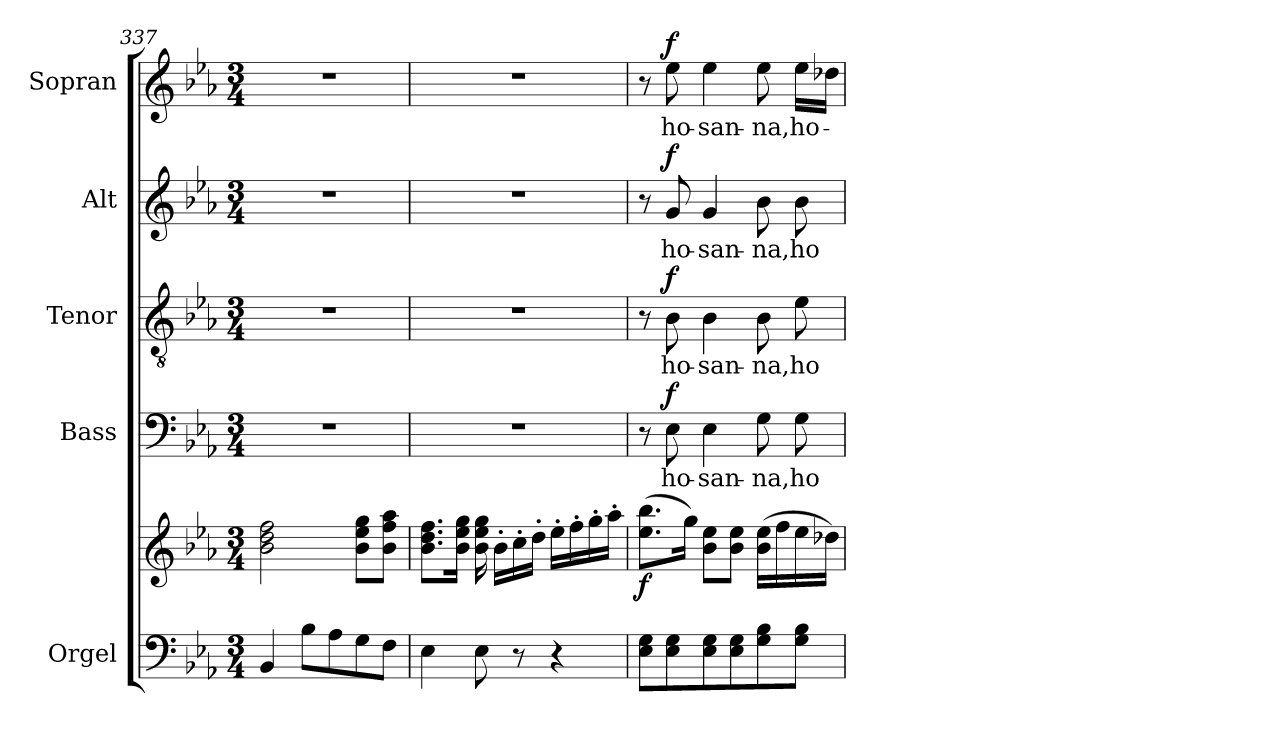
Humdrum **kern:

**kern	**kern	**dynam	**kern	**text	**dynam	**kern	**text	**dynam	**kern	**text	**dynam	**kern	**text	**dynam
*part5	*part5	*part5	*part4	*part4	*part4	*part3	*part3	*part3	*part2	*part2	*part2	*part1	*part1	*part1
*staff6	*staff5	*staff5/6	*staff4	*staff4	*staff4	*staff3	*staff3	*staff3	*staff2	*staff2	*staff2	*staff1	*staff1	*staff1
*I"Orgel	*	*	*I"Bass	*	*	*I"Tenor	*	*	*I"Alt	*	*	*I"Sopran	*	*
*I'Org.	*	*	*I'B.	*	*	*I'T.	*	*	*I'A.	*	*	*I'S.	*	*
*clefF4	*clefG2	*	*clefF4	*	*	*clefGv2	*	*	*clefG2	*	*	*clefG2	*	*
*k[b-e-a-]	*k[b-e-a-]	*	*k[b-e-a-]	*	*	*k[b-e-a-]	*	*	*k[b-e-a-]	*	*	*k[b-e-a-]	*	*
*E-:	*E-:	*	*E-:	*	*	*E-:	*	*	*E-:	*	*	*E-:	*	*
*M3/4	*M3/4	*	*M3/4	*	*	*M3/4	*	*	*M3/4	*	*	*M3/4	*	*
=337	=337	=337	=337	=337	=337	=337	=337	=337	=337	=337	=337	=337	=337	=337
4BB-/	2b-\ 2dd\ 2ff\	.	2.r	.	.	2.r	.	.	2.r	.	.	2.r	.	.
8B-\L	.	.	.	.	.	.	.	.	.	.	.	.	.	.
8A-\	.	.	.	.	.	.	.	.	.	.	.	.	.	.
8G\	8b-\ 8ee-\ 8gg\L	.	.	.	.	.	.	.	.	.	.	.	.	.
8F\J	8b-\ 8ff\ 8aa-\J	.	.	.	.	.	.	.	.	.	.	.	.	.
=338	=338	=338	=338	=338	=338	=338	=338	=338	=338	=338	=338	=338	=338	=338
4E-\	8.b-\ 8.dd\ 8.ff\L	.	2.r	.	.	2.r	.	.	2.r	.	.	2.r	.	.
.	16b-\ 16ee-\ 16gg\Jk	.	.	.	.	.	.	.	.	.	.	.	.	.
8E-\	16b-\ 16ee-\ 16gg\	.	.	.	.	.	.	.	.	.	.	.	.	.
.	16b-'>\LL	.	.	.	.	.	.	.	.	.	.	.	.	.
8r	16cc'>\	.	.	.	.	.	.	.	.	.	.	.	.	.
.	16dd'>\JJ	.	.	.	.	.	.	.	.	.	.	.	.	.
4r	16ee-'>\LL	.	.	.	.	.	.	.	.	.	.	.	.	.
.	16ff'>\	.	.	.	.	.	.	.	.	.	.	.	.	.
.	16gg'>\	.	.	.	.	.	.	.	.	.	.	.	.	.
.	16aa-'>\JJ	.	.	.	.	.	.	.	.	.	.	.	.	.
!!LO:LB:g=z
=339	=339	=339	=339	=339	=339	=339	=339	=339	=339	=339	=339	=339	=339	=339
!	!	!LO:DY:b	!	!	!	!	!	!	!	!	!	!	!	!
8E-\ 8G\L	(>8.ee-\ 8.bb-\L	f	8r	.	.	8r	.	.	8r	.	.	8r	.	.
!	!	!	!	!LO:LY:b	!LO:DY:a	!	!LO:LY:b	!LO:DY:a	!	!LO:LY:b	!LO:DY:a	!	!LO:LY:b	!LO:DY:a
8E-\ 8G\	.	.	8E-\	ho-	f	8B-\	ho-	f	8g/	ho-	f	8ee-\	ho-	f
.	16gg\Jk)	.	.	.	.	.	.	.	.	.	.	.	.	.
!	!	!	!	!LO:LY:b	!	!	!LO:LY:b	!	!	!LO:LY:b	!	!	!LO:LY:b	!
8E-\ 8G\	8b-\ 8ee-\L	.	4E-\	-san-	.	4B-\	-san-	.	4g/	-san-	.	4ee-\	-san-	.
8E-\ 8G\	8b-\ 8ee-\J	.	.	.	.	.	.	.	.	.	.	.	.	.
!	!	!	!	!LO:LY:b	!	!	!LO:LY:b	!	!	!LO:LY:b	!	!	!LO:LY:b	!
8G\ 8B-\	(>16b-\ 16ee-\LL	.	8G\	-na,	.	8B-\	-na,	.	8b-\	-na,	.	8ee-\	-na,	.
.	16ff\	.	.	.	.	.	.	.	.	.	.	.	.	.
!	!	!	!	!LO:LY:b	!	!	!LO:LY:b	!	!	!LO:LY:b	!	!	!LO:LY:b	!
8G\ 8B-\J	16ee-\	.	8G\	ho-	.	8e-\	ho-	.	8b-\	ho-	.	16ee-\LL	ho-	.
.	16dd-X\JJ)	.	.	.	.	.	.	.	.	.	.	16dd-X\JJ	.	.
=	=	=	=	=	=	=	=	=	=	=	=	=	=	=
*-	*-	*-	*-	*-	*-	*-	*-	*-	*-	*-	*-	*-	*-	*-
